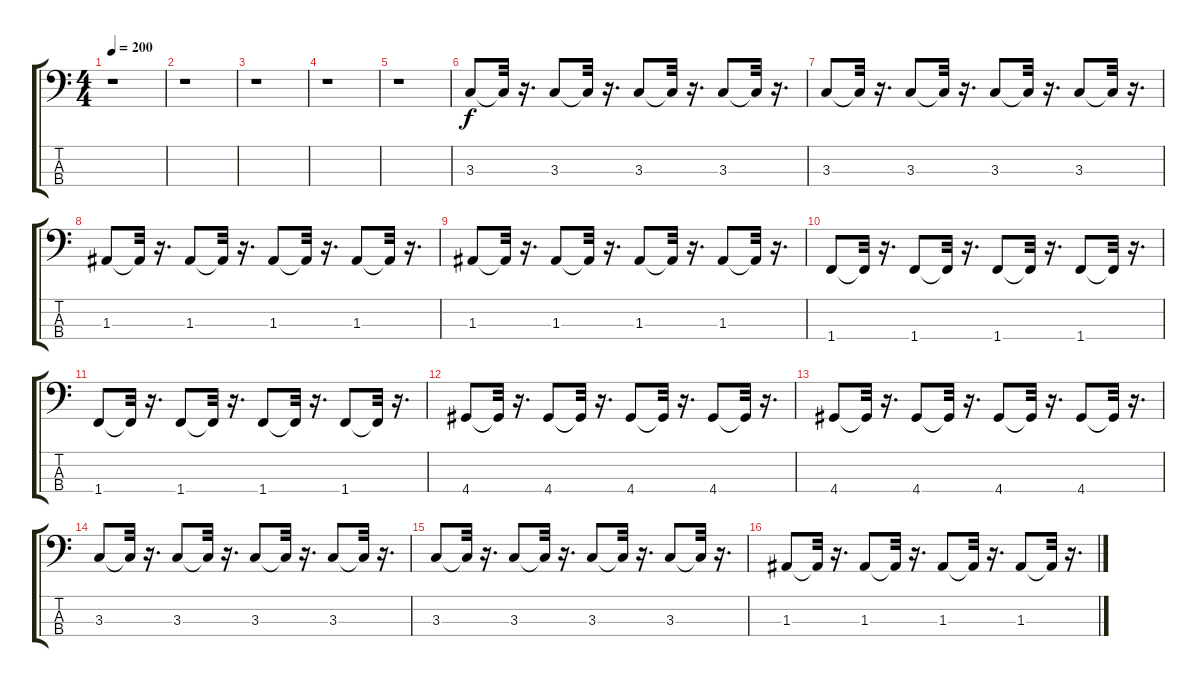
\track "" {instrument electricbasspick}
\staff {score tabs}
\tuning (G2 D2 A1 E1) {hide}
\ts (4 4)
\tempo 200
\clef f4
\ks c
r.1{dy f instrument electricbasspick} |
r.1 |
r.1 |
r.1 |
r.1 |
3.3.8 3.3{t}.32 r.16{d} 3.3.8 3.3{t}.32 r.16{d} 3.3.8 3.3{t}.32 r.16{d} 3.3.8 3.3{t}.32 r.16{d} |
3.3.8 3.3{t}.32 r.16{d} 3.3.8 3.3{t}.32 r.16{d} 3.3.8 3.3{t}.32 r.16{d} 3.3.8 3.3{t}.32 r.16{d} |
1.3.8 1.3{t}.32 r.16{d} 1.3.8 1.3{t}.32 r.16{d} 1.3.8 1.3{t}.32 r.16{d} 1.3.8 1.3{t}.32 r.16{d} |
1.3.8 1.3{t}.32 r.16{d} 1.3.8 1.3{t}.32 r.16{d} 1.3.8 1.3{t}.32 r.16{d} 1.3.8 1.3{t}.32 r.16{d} |
1.4.8 1.4{t}.32 r.16{d} 1.4.8 1.4{t}.32 r.16{d} 1.4.8 1.4{t}.32 r.16{d} 1.4.8 1.4{t}.32 r.16{d} |
1.4.8 1.4{t}.32 r.16{d} 1.4.8 1.4{t}.32 r.16{d} 1.4.8 1.4{t}.32 r.16{d} 1.4.8 1.4{t}.32 r.16{d} |
4.4.8 4.4{t}.32 r.16{d} 4.4.8 4.4{t}.32 r.16{d} 4.4.8 4.4{t}.32 r.16{d} 4.4.8 4.4{t}.32 r.16{d} |
4.4.8 4.4{t}.32 r.16{d} 4.4.8 4.4{t}.32 r.16{d} 4.4.8 4.4{t}.32 r.16{d} 4.4.8 4.4{t}.32 r.16{d} |
3.3.8 3.3{t}.32 r.16{d} 3.3.8 3.3{t}.32 r.16{d} 3.3.8 3.3{t}.32 r.16{d} 3.3.8 3.3{t}.32 r.16{d} |
3.3.8 3.3{t}.32 r.16{d} 3.3.8 3.3{t}.32 r.16{d} 3.3.8 3.3{t}.32 r.16{d} 3.3.8 3.3{t}.32 r.16{d} |
1.3.8 1.3{t}.32 r.16{d} 1.3.8 1.3{t}.32 r.16{d} 1.3.8 1.3{t}.32 r.16{d} 1.3.8 1.3{t}.32 r.16{d}
